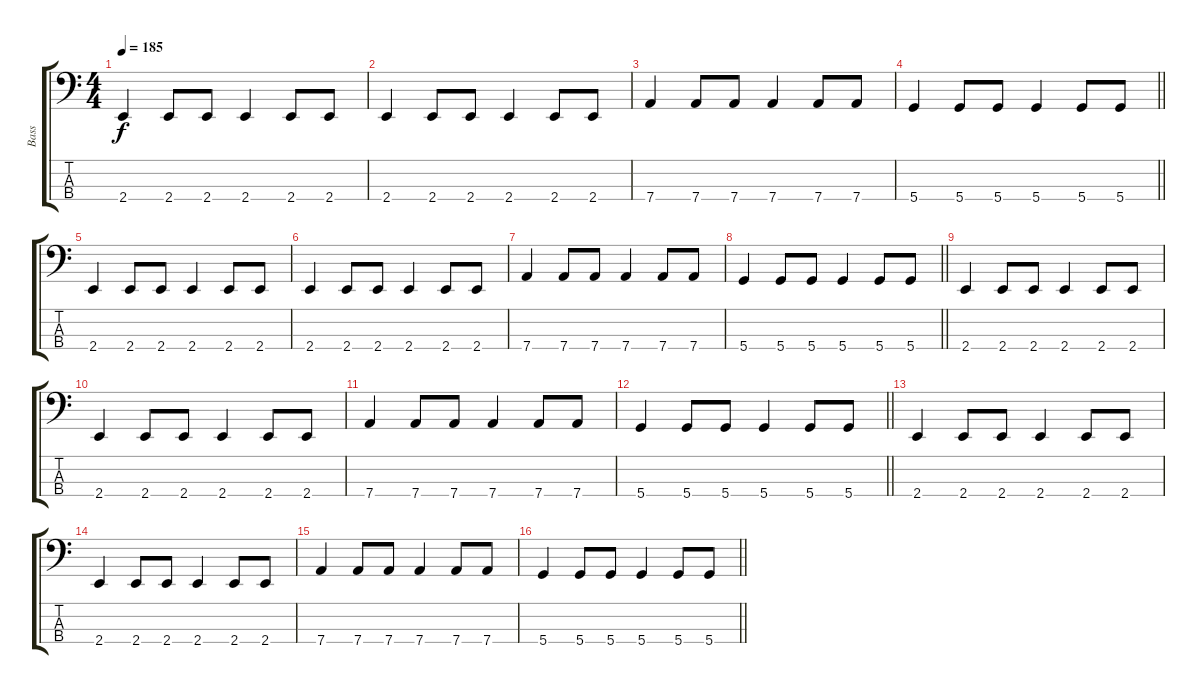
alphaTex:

\track ("Bass" "Bass") {instrument electricbasspick}
\staff {score tabs}
\tuning (F2 C2 G1 D1) {hide}
\ts (4 4)
\section ("" "")
\tempo 185
\clef f4
\ks c
2.4.4{dy f} 2.4.8 2.4.8 2.4.4 2.4.8 2.4.8 |
2.4.4 2.4.8 2.4.8 2.4.4 2.4.8 2.4.8 |
7.4.4 7.4.8 7.4.8 7.4.4 7.4.8 7.4.8 |
\barLineRight lightlight
5.4.4 5.4.8 5.4.8 5.4.4 5.4.8 5.4.8 |
\section ("" "")
2.4.4 2.4.8 2.4.8 2.4.4 2.4.8 2.4.8 |
2.4.4 2.4.8 2.4.8 2.4.4 2.4.8 2.4.8 |
7.4.4 7.4.8 7.4.8 7.4.4 7.4.8 7.4.8 |
\barLineRight lightlight
5.4.4 5.4.8 5.4.8 5.4.4 5.4.8 5.4.8 |
2.4.4 2.4.8 2.4.8 2.4.4 2.4.8 2.4.8 |
2.4.4 2.4.8 2.4.8 2.4.4 2.4.8 2.4.8 |
7.4.4 7.4.8 7.4.8 7.4.4 7.4.8 7.4.8 |
\barLineRight lightlight
5.4.4 5.4.8 5.4.8 5.4.4 5.4.8 5.4.8 |
2.4.4 2.4.8 2.4.8 2.4.4 2.4.8 2.4.8 |
2.4.4 2.4.8 2.4.8 2.4.4 2.4.8 2.4.8 |
7.4.4 7.4.8 7.4.8 7.4.4 7.4.8 7.4.8 |
\barLineRight lightlight
5.4.4 5.4.8 5.4.8 5.4.4 5.4.8 5.4.8
